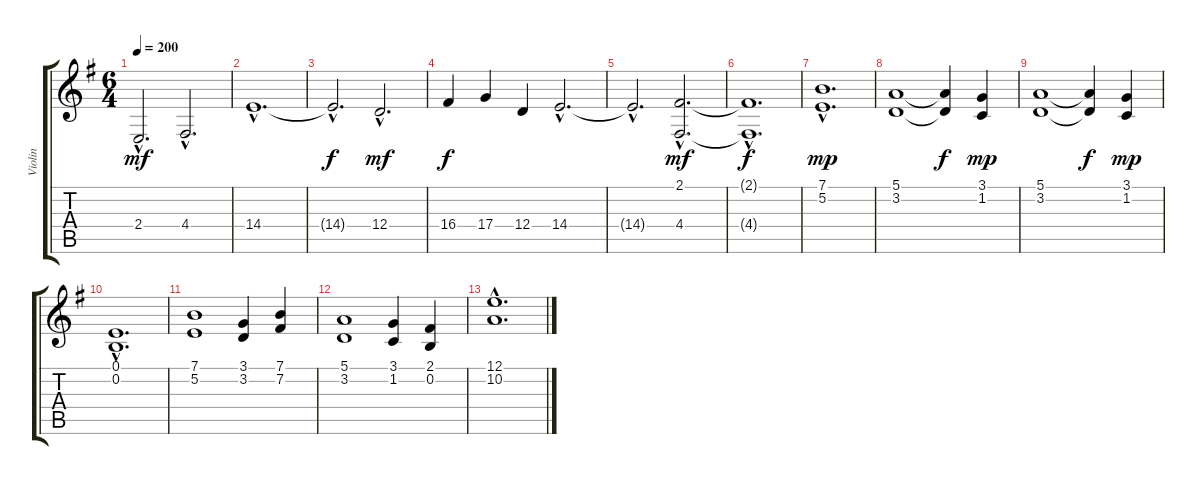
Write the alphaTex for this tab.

\track ("Violin" "Violin") {instrument violin}
\staff {score tabs}
\tuning (E4 B3 G3 D3 A2 E2) {hide}
\ts (6 4)
\tempo 200
\clef g2
\ks eminor
2.4{hac}.2{d dy mf} 4.4{hac}.2{d} |
14.4{hac}.1{d} |
14.4{hac t}.2{d dy f} 12.4{hac}.2{d dy mf} |
16.4.4{dy f} 17.4.4 12.4.4 14.4{hac}.2{d} |
14.4{hac t}.2{d} (2.1{hac} 4.4{hac}).2{d dy mf} |
(2.1{hac t} 4.4{hac t}).1{d dy f} |
(7.1{hac} 5.2{hac}).1{d dy mp} |
(5.1 3.2).1 (5.1{t} 3.2{t}).4{dy f} (3.1 1.2).4{dy mp} |
(5.1 3.2).1 (5.1{t} 3.2{t}).4{dy f} (3.1 1.2).4{dy mp} |
(0.1{hac} 0.2{hac}).1{d} |
(7.1 5.2).1 (3.1 3.2).4 (7.1 7.2).4 |
(5.1 3.2).1 (3.1 1.2).4 (2.1 0.2).4 |
(12.1{hac} 10.2{hac}).1{d}
